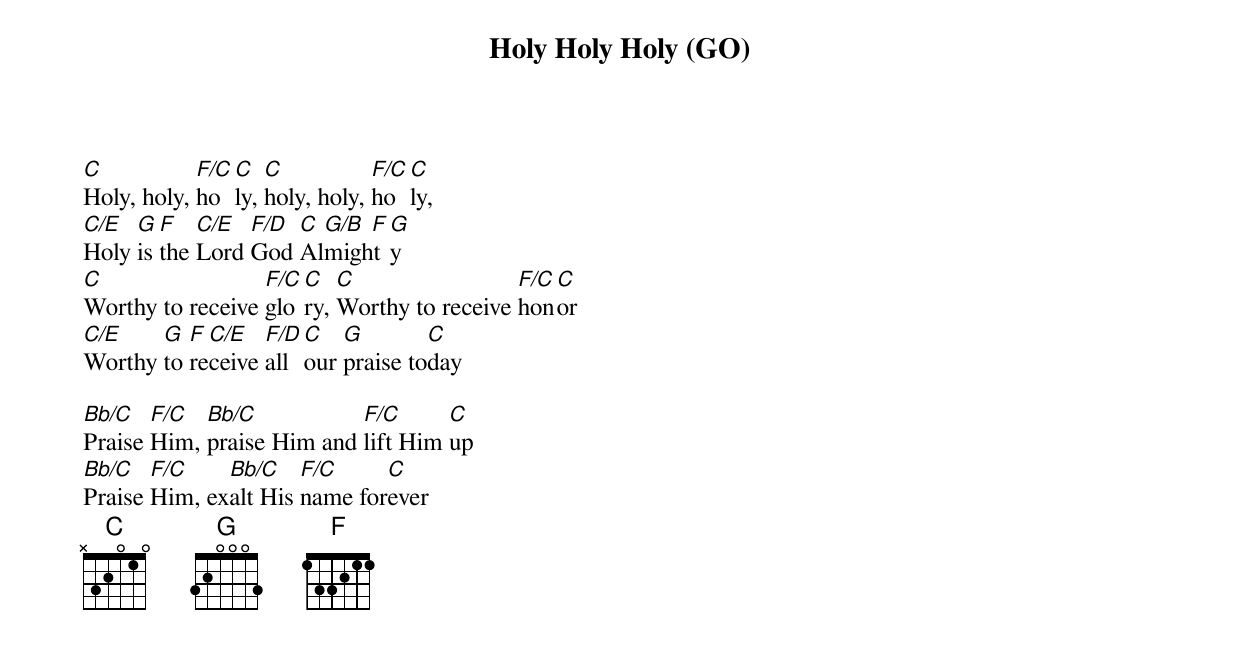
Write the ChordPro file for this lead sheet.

{title: Holy Holy Holy (GO)}
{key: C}
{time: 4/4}
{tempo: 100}
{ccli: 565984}
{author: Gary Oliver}
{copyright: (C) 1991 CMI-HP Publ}

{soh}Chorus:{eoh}
[C]Holy, holy, [F/C]ho[C]ly, [C]holy, holy, [F/C]ho[C]ly,
[C/E]Holy [G]is [F]the [C/E]Lord [F/D]God [C]Al[G/B  F]might[G]y
[C]Worthy to receive [F/C]glo[C]ry, [C]Worthy to receive [F/C]hon[C]or
[C/E]Worthy [G]to [F]re[C/E]ceive [F/D]all [C]our [G]praise to[C]day

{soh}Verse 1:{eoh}
[Bb/C]Praise [F/C]Him, [Bb/C]praise Him and [F/C]lift Him [C]up
[Bb/C]Praise [F/C]Him, ex[Bb/C]alt His [F/C]name for[C]ever
